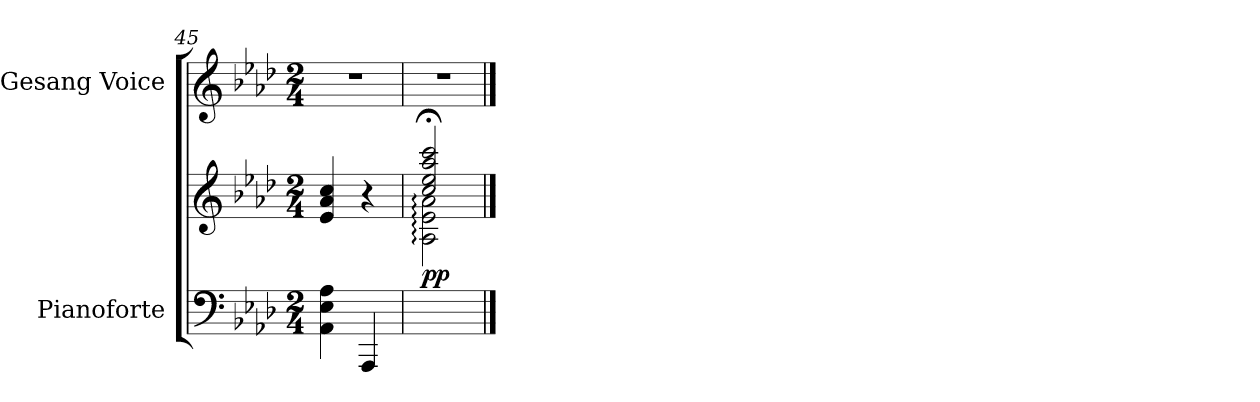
**kern	**kern	**dynam	**kern
*part2	*part2	*part2	*part1
*staff3	*staff2	*staff2/3	*staff1
*I"Pianoforte	*	*	*I"Gesang Voice
*I'Pno	*	*	*
*clefF4	*clefG2	*	*clefG2
*k[b-e-a-d-]	*k[b-e-a-d-]	*	*k[b-e-a-d-]
*M2/4	*M2/4	*	*M2/4
=45	=45	=45	=45
4AA-\ 4E-\ 4A-\	4e-/ 4a-/ 4cc/	.	2r
4AAA-/	4r	.	.
=46	=46	=46	=46
*	*^	*	*
!	!	!	!LO:DY:b	!
2ryy	2cc/;< 2ee-/;< 2aa-/;< 2ccc/;<	2A-\: 2e-\: 2a-\:	pp	2r
*	*v	*v	*	*
==	==	==	==
*-	*-	*-	*-
